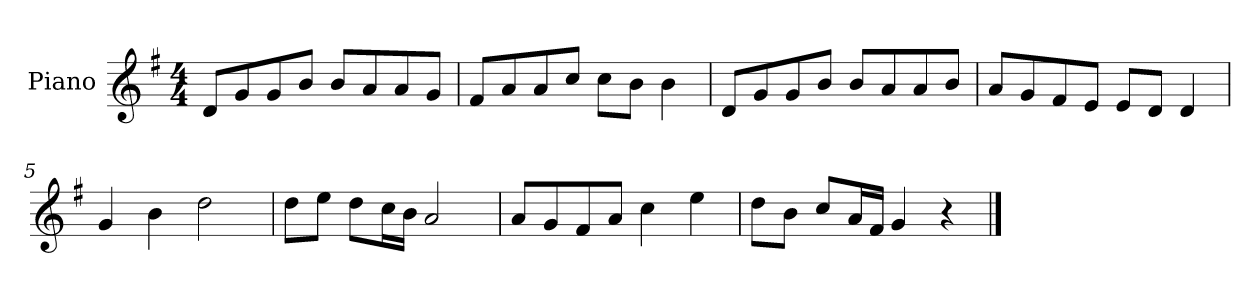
**kern
*part1
*staff1
*I"Piano
*I'P-no
*clefG2
*k[f#]
*M4/4
*MM90
=1
8d/L
8g/
8g/
8b/J
8b/L
8a/
8a/
8g/J
=2
8f#/L
8a/
8a/
8cc/J
8cc\L
8b\J
4b\
=3
8d/L
8g/
8g/
8b/J
8b/L
8a/
8a/
8b/J
=4
8a/L
8g/
8f#/
8e/J
8e/L
8d/J
4d/
=5
4g/
4b\
2dd\
=6
8dd\L
8ee\J
8dd\L
16cc\L
16b\JJ
2a/
!!LO:LB:g=z
=7
8a/L
8g/
8f#/
8a/J
4cc\
4ee\
=8
8dd\L
8b\J
8cc/L
16a/L
16f#/JJ
4g/
4r
==
*-
